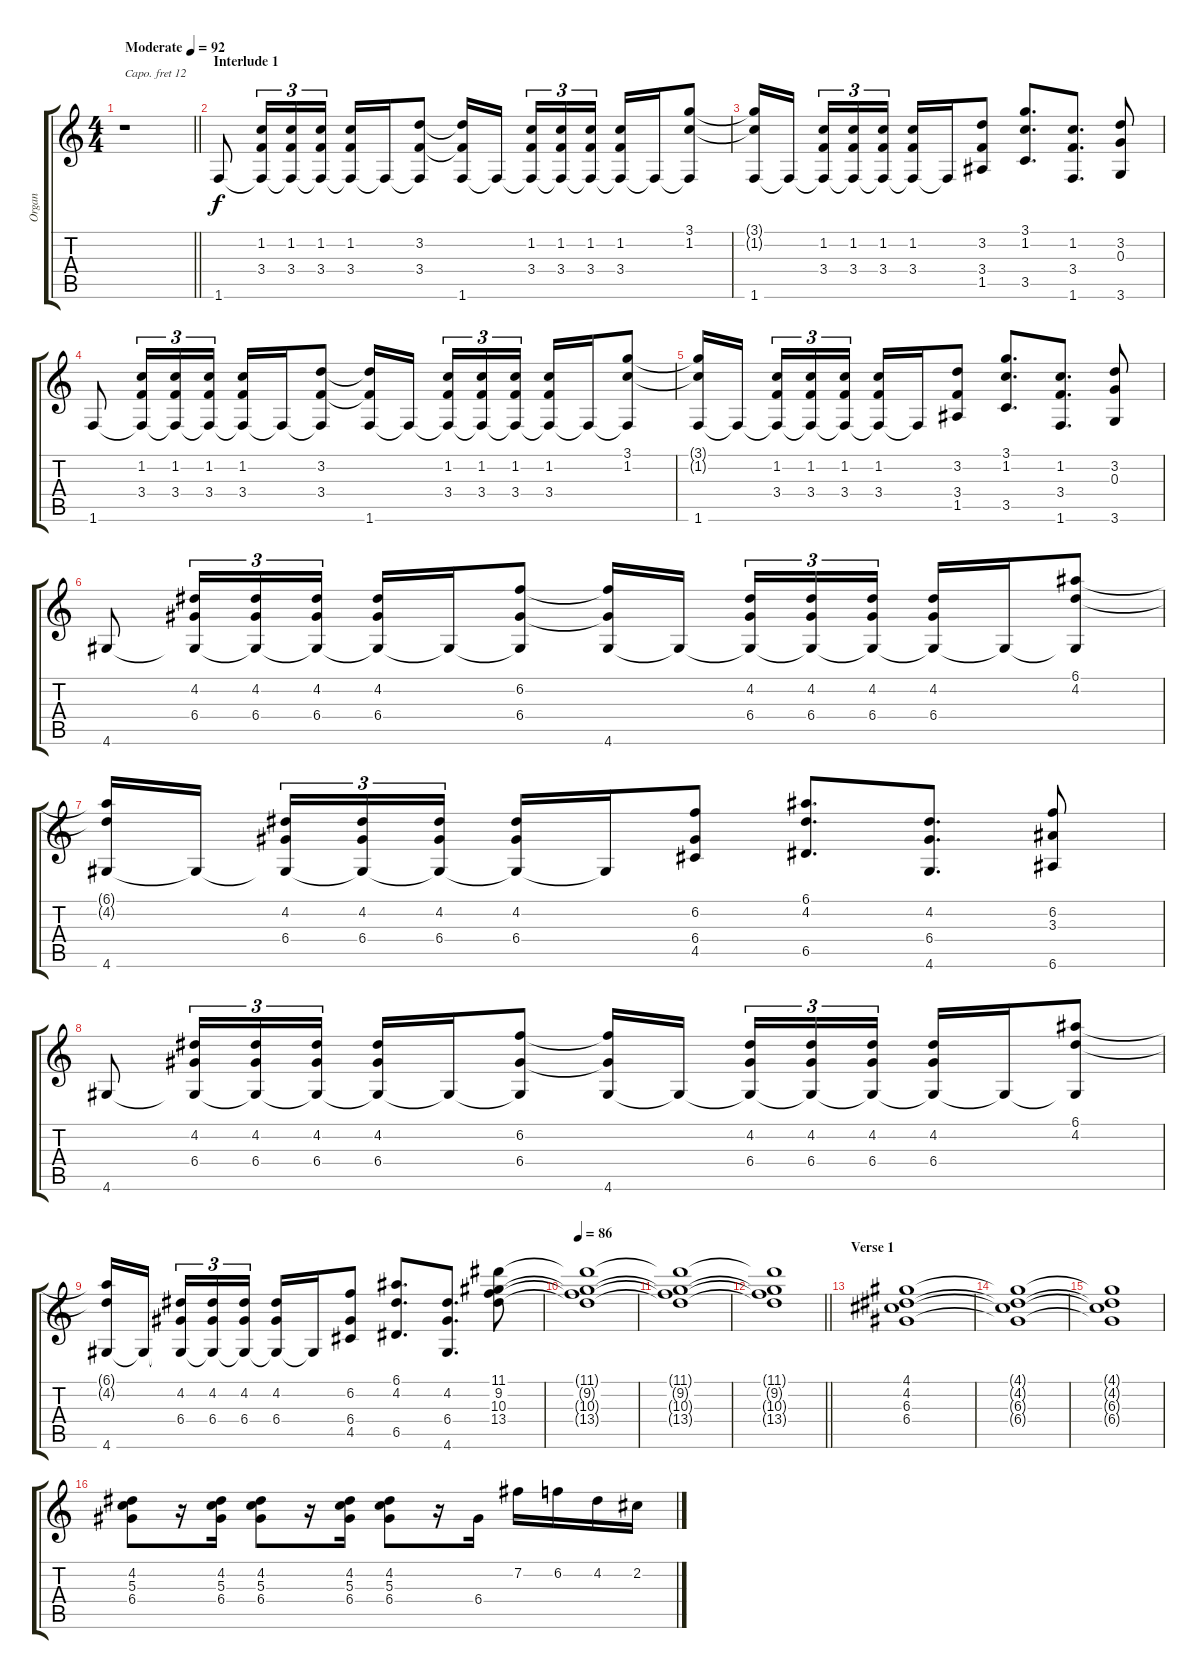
\track ("Organ" "Organ") {instrument drawbarorgan}
\staff {score tabs}
\capo 12
\tuning (E4 B3 G3 D3 A2 E2) {hide}
\ts (4 4)
\tempo (92 "Moderate")
\clef g2
\barLineRight lightlight
\ks c
r.1{dy f instrument drawbarorgan} |
\section ("" "Interlude 1")
1.6.8 (1.2 3.4 1.6{t}).16{tu (3 2)} (1.2 3.4 1.6{t}).16{tu (3 2)} (1.2 3.4 1.6{t}).16{tu (3 2)} (1.2 3.4 1.6{t}).16 1.6{t}.16 (3.2 3.4 1.6{t}).8 (3.2{t} 3.4{t} 1.6).16 1.6{t}.16 (1.2 3.4 1.6{t}).16{tu (3 2)} (1.2 3.4 1.6{t}).16{tu (3 2)} (1.2 3.4 1.6{t}).16{tu (3 2)} (1.2 3.4 1.6{t}).16 1.6{t}.16 (3.1 1.2 1.6{t}).8 |
(3.1{t} 1.2{t} 1.6).16 1.6{t}.16 (1.2 3.4 1.6{t}).16{tu (3 2)} (1.2 3.4 1.6{t}).16{tu (3 2)} (1.2 3.4 1.6{t}).16{tu (3 2)} (1.2 3.4 1.6{t}).16 1.6{t}.16 (3.2 3.4 1.5).8 (3.1 1.2 3.5).8{d} (1.2 3.4 1.6).8{d} (3.2 0.3 3.6).8 |
1.6.8 (1.2 3.4 1.6{t}).16{tu (3 2)} (1.2 3.4 1.6{t}).16{tu (3 2)} (1.2 3.4 1.6{t}).16{tu (3 2)} (1.2 3.4 1.6{t}).16 1.6{t}.16 (3.2 3.4 1.6{t}).8 (3.2{t} 3.4{t} 1.6).16 1.6{t}.16 (1.2 3.4 1.6{t}).16{tu (3 2)} (1.2 3.4 1.6{t}).16{tu (3 2)} (1.2 3.4 1.6{t}).16{tu (3 2)} (1.2 3.4 1.6{t}).16 1.6{t}.16 (3.1 1.2 1.6{t}).8 |
(3.1{t} 1.2{t} 1.6).16 1.6{t}.16 (1.2 3.4 1.6{t}).16{tu (3 2)} (1.2 3.4 1.6{t}).16{tu (3 2)} (1.2 3.4 1.6{t}).16{tu (3 2)} (1.2 3.4 1.6{t}).16 1.6{t}.16 (3.2 3.4 1.5).8 (3.1 1.2 3.5).8{d} (1.2 3.4 1.6).8{d} (3.2 0.3 3.6).8 |
4.6.8 (4.2 6.4 4.6{t}).16{tu (3 2)} (4.2 6.4 4.6{t}).16{tu (3 2)} (4.2 6.4 4.6{t}).16{tu (3 2)} (4.2 6.4 4.6{t}).16 4.6{t}.16 (6.2 6.4 4.6{t}).8 (6.2{t} 6.4{t} 4.6).16 4.6{t}.16 (4.2 6.4 4.6{t}).16{tu (3 2)} (4.2 6.4 4.6{t}).16{tu (3 2)} (4.2 6.4 4.6{t}).16{tu (3 2)} (4.2 6.4 4.6{t}).16 4.6{t}.16 (6.1 4.2 4.6{t}).8 |
(6.1{t} 4.2{t} 4.6).16 4.6{t}.16 (4.2 6.4 4.6{t}).16{tu (3 2)} (4.2 6.4 4.6{t}).16{tu (3 2)} (4.2 6.4 4.6{t}).16{tu (3 2)} (4.2 6.4 4.6{t}).16 4.6{t}.16 (6.2 6.4 4.5).8 (6.1 4.2 6.5).8{d} (4.2 6.4 4.6).8{d} (6.2 3.3 6.6).8 |
4.6.8 (4.2 6.4 4.6{t}).16{tu (3 2)} (4.2 6.4 4.6{t}).16{tu (3 2)} (4.2 6.4 4.6{t}).16{tu (3 2)} (4.2 6.4 4.6{t}).16 4.6{t}.16 (6.2 6.4 4.6{t}).8 (6.2{t} 6.4{t} 4.6).16 4.6{t}.16 (4.2 6.4 4.6{t}).16{tu (3 2)} (4.2 6.4 4.6{t}).16{tu (3 2)} (4.2 6.4 4.6{t}).16{tu (3 2)} (4.2 6.4 4.6{t}).16 4.6{t}.16 (6.1 4.2 4.6{t}).8 |
(6.1{t} 4.2{t} 4.6).16 4.6{t}.16 (4.2 6.4 4.6{t}).16{tu (3 2)} (4.2 6.4 4.6{t}).16{tu (3 2)} (4.2 6.4 4.6{t}).16{tu (3 2)} (4.2 6.4 4.6{t}).16 4.6{t}.16 (6.2 6.4 4.5).8 (6.1 4.2 6.5).8{d} (4.2 6.4 4.6).8{d} (11.1 9.2 10.3 13.4).8 |
\tempo 86
(11.1{t} 9.2{t} 10.3{t} 13.4{t}).1 |
(11.1{t} 9.2{t} 10.3{t} 13.4{t}).1 |
\barLineRight lightlight
(11.1{t} 9.2{t} 10.3{t} 13.4{t}).1 |
\section ("" "Verse 1")
(4.1 4.2 6.3 6.4).1 |
(4.1{t} 4.2{t} 6.3{t} 6.4{t}).1 |
(4.1{t} 4.2{t} 6.3{t} 6.4{t}).1 |
(4.2 5.3 6.4).8 r.16 (4.2 5.3 6.4).16 (4.2 5.3 6.4).8 r.16 (4.2 5.3 6.4).16 (4.2 5.3 6.4).8 r.16 6.4.16 7.2.16 6.2.16 4.2.16 2.2.16
